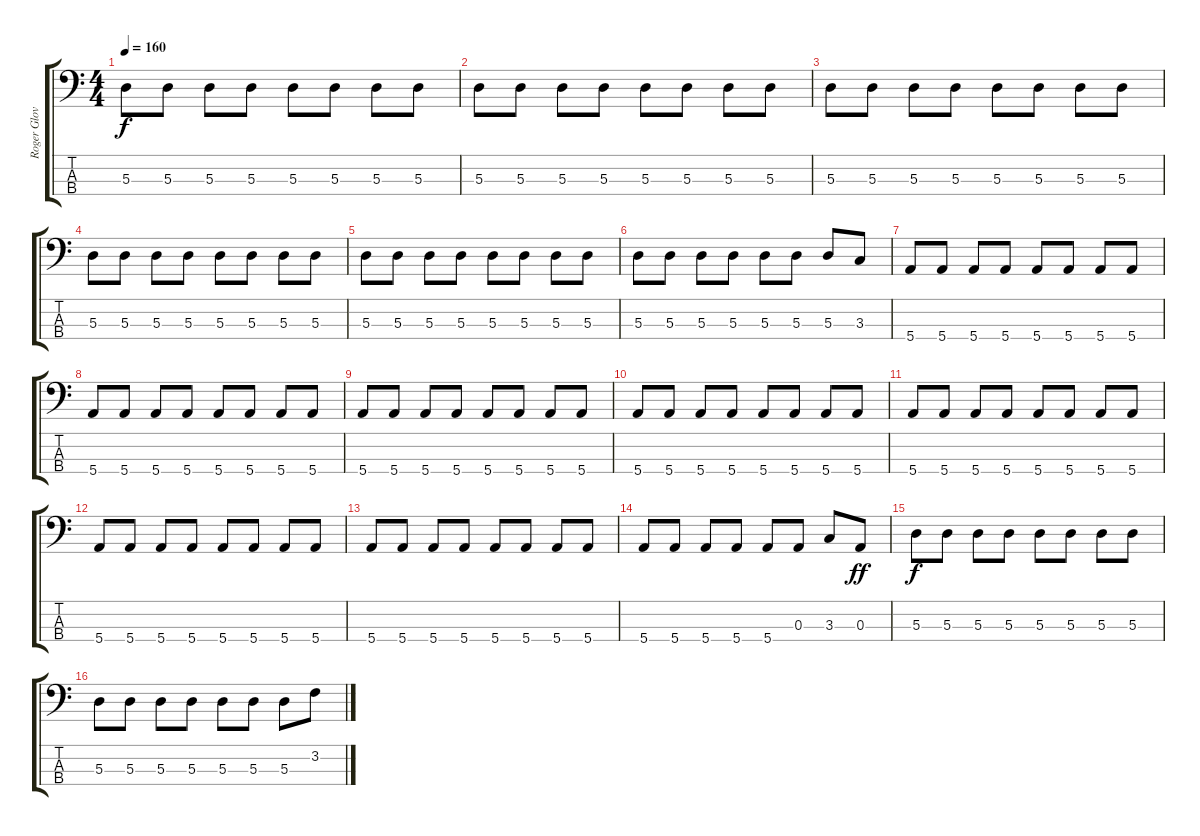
\track ("Roger Glover" "Roger Glov") {instrument electricbasspick}
\staff {score tabs}
\tuning (G2 D2 A1 E1) {hide}
\ts (4 4)
\tempo 160
\clef f4
\ks c
5.3.8{dy f} 5.3.8 5.3.8 5.3.8 5.3.8 5.3.8 5.3.8 5.3.8 |
5.3.8 5.3.8 5.3.8 5.3.8 5.3.8 5.3.8 5.3.8 5.3.8 |
5.3.8 5.3.8 5.3.8 5.3.8 5.3.8 5.3.8 5.3.8 5.3.8 |
5.3.8 5.3.8 5.3.8 5.3.8 5.3.8 5.3.8 5.3.8 5.3.8 |
5.3.8 5.3.8 5.3.8 5.3.8 5.3.8 5.3.8 5.3.8 5.3.8 |
5.3.8 5.3.8 5.3.8 5.3.8 5.3.8 5.3.8 5.3.8 3.3.8 |
5.4.8 5.4.8 5.4.8 5.4.8 5.4.8 5.4.8 5.4.8 5.4.8 |
5.4.8 5.4.8 5.4.8 5.4.8 5.4.8 5.4.8 5.4.8 5.4.8 |
5.4.8 5.4.8 5.4.8 5.4.8 5.4.8 5.4.8 5.4.8 5.4.8 |
5.4.8 5.4.8 5.4.8 5.4.8 5.4.8 5.4.8 5.4.8 5.4.8 |
5.4.8 5.4.8 5.4.8 5.4.8 5.4.8 5.4.8 5.4.8 5.4.8 |
5.4.8 5.4.8 5.4.8 5.4.8 5.4.8 5.4.8 5.4.8 5.4.8 |
5.4.8 5.4.8 5.4.8 5.4.8 5.4.8 5.4.8 5.4.8 5.4.8 |
5.4.8 5.4.8 5.4.8 5.4.8 5.4.8 0.3.8 3.3.8 0.3.8{dy ff} |
5.3.8{dy f} 5.3.8 5.3.8 5.3.8 5.3.8 5.3.8 5.3.8 5.3.8 |
5.3.8 5.3.8 5.3.8 5.3.8 5.3.8 5.3.8 5.3.8 3.2.8
